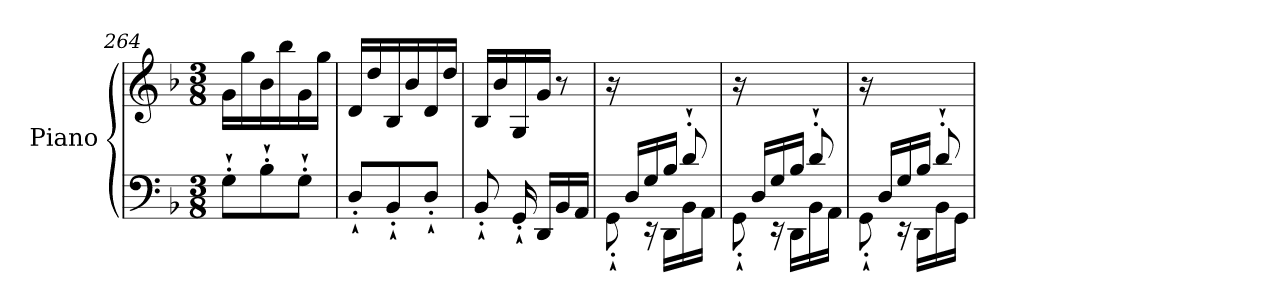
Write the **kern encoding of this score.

**kern	**kern
*part1	*part1
*staff2	*staff1
*I"Piano	*
*I'Pno	*
*clefF4	*clefG2
*k[b-]	*k[b-]
*M3/8	*M3/8
=264	=264
8G'`\L	16g\LL
.	16gg\
8B-'`\	16b-\
.	16bb-\
8G'`\J	16g\
.	16gg\JJ
=265	=265
8D'`/L	16d/LL
.	16dd/
8BB-'`/	16B-/
.	16b-/
8D'`/J	16d/
.	16dd/JJ
=266	=266
8BB-'`/	16B-/LL
.	16b-/
16GG'`/	16G/
16DD/LL	16g/JJ
16BB-/	8r
16AA/JJ	.
!!LO:LB:g=z
=267	=267
*^	*
16ryy	8GG'`\	16r
16D/LL	.	4ryy
16G/	16r	.
16B-/JJ	16DD\LL	.
8d'`/	16BB-\	.
.	16AA\JJ	16ryy
=268	=268	=268
16ryy	8GG'`\	16r
16D/LL	.	4ryy
16G/	16r	.
16B-/JJ	16DD\LL	.
8d'`/	16BB-\	.
.	16AA\JJ	16ryy
=269	=269	=269
16ryy	8GG'`\	16r
16D/LL	.	4ryy
16G/	16r	.
16B-/JJ	16DD\LL	.
8d'`/	16BB-\	.
.	16GG\JJ	16ryy
*v	*v	*
=	=
*-	*-
